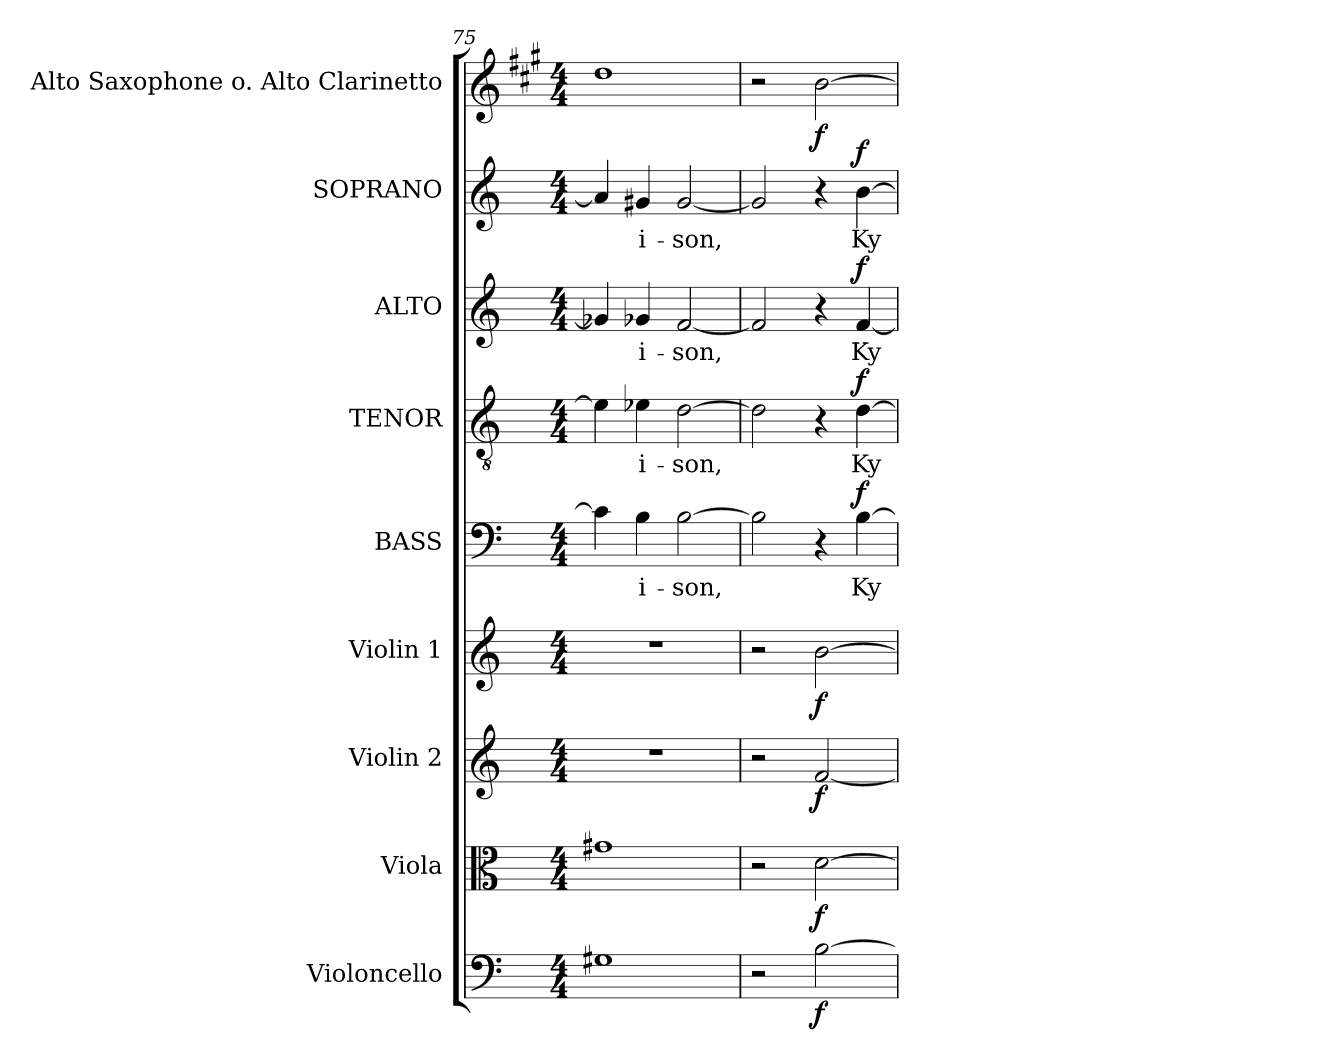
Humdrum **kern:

**kern	**dynam	**kern	**dynam	**kern	**dynam	**kern	**dynam	**kern	**text	**dynam	**kern	**text	**dynam	**kern	**text	**dynam	**kern	**text	**dynam	**kern	**dynam
*part9	*part9	*part8	*part8	*part7	*part7	*part6	*part6	*part5	*part5	*part5	*part4	*part4	*part4	*part3	*part3	*part3	*part2	*part2	*part2	*part1	*part1
*staff9	*staff9	*staff8	*staff8	*staff7	*staff7	*staff6	*staff6	*staff5	*staff5	*staff5	*staff4	*staff4	*staff4	*staff3	*staff3	*staff3	*staff2	*staff2	*staff2	*staff1	*staff1
*I"Violoncello	*	*I"Viola	*	*I"Violin 2	*	*I"Violin 1	*	*I"BASS	*	*	*I"TENOR	*	*	*I"ALTO	*	*	*I"SOPRANO	*	*	*I"Alto Saxophone o. Alto Clarinetto	*
*I'Vc.	*	*I'Vla.	*	*I'Vln. 2	*	*I'Vln. 1	*	*I'B.	*	*	*I'T.	*	*	*I'A.	*	*	*I'S.	*	*	*I'Alto Sax. o. Alto Clar.	*
*clefF4	*	*clefC3	*	*clefG2	*	*clefG2	*	*clefF4	*	*	*clefGv2	*	*	*clefG2	*	*	*clefG2	*	*	*clefG2	*
*	*	*	*	*	*	*	*	*	*	*	*ITrd7c12	*	*	*	*	*	*	*	*	*ITrd5c9	*
*k[]	*	*k[]	*	*k[]	*	*k[]	*	*k[]	*	*	*k[]	*	*	*k[]	*	*	*k[]	*	*	*k[]	*
*C:	*	*C:	*	*C:	*	*C:	*	*C:	*	*	*C:	*	*	*C:	*	*	*C:	*	*	*C:	*
*M4/4	*	*M4/4	*	*M4/4	*	*M4/4	*	*M4/4	*	*	*M4/4	*	*	*M4/4	*	*	*M4/4	*	*	*M4/4	*
=75	=75	=75	=75	=75	=75	=75	=75	=75	=75	=75	=75	=75	=75	=75	=75	=75	=75	=75	=75	=75	=75
1G#Xi	.	1g#Xi	.	1r	.	1r	.	4ci\]	.	.	4E-i\]	.	.	4g-Xi/]	.	.	4ai/]	.	.	1fi	.
!	!	!	!	!	!	!	!	!	!LO:LY:b:color=#000000	!	!	!	!	!	!	!	!	!	!	!	!
!	!	!	!	!	!	!	!	!	!	!	!	!LO:LY:b:color=#000000	!	!	!	!	!	!	!	!	!
!	!	!	!	!	!	!	!	!	!	!	!	!	!	!	!LO:LY:b:color=#000000	!	!	!	!	!	!
!	!	!	!	!	!	!	!	!	!	!	!	!	!	!	!	!	!	!LO:LY:b:color=#000000	!	!	!
.	.	.	.	.	.	.	.	4Bi\	-i-	.	4E-Xi\	-i-	.	4g-Xi/	-i-	.	4g#Xi/	-i-	.	.	.
!	!	!	!	!	!	!	!	!	!LO:LY:b:color=#000000	!	!	!	!	!	!	!	!	!	!	!	!
!	!	!	!	!	!	!	!	!	!	!	!	!LO:LY:b:color=#000000	!	!	!	!	!	!	!	!	!
!	!	!	!	!	!	!	!	!	!	!	!	!	!	!	!LO:LY:b:color=#000000	!	!	!	!	!	!
!	!	!	!	!	!	!	!	!	!	!	!	!	!	!	!	!	!	!LO:LY:b:color=#000000	!	!	!
.	.	.	.	.	.	.	.	[>2Bi\	-son,	.	[>2Di\	-son,	.	[<2fi/	-son,	.	[<2g#i/	-son,	.	.	.
=76	=76	=76	=76	=76	=76	=76	=76	=76	=76	=76	=76	=76	=76	=76	=76	=76	=76	=76	=76	=76	=76
2r	.	2r	.	2r	.	2r	.	2Bi\]	.	.	2Di\]	.	.	2fi/]	.	.	2g#i/]	.	.	2r	.
[>2Bi\	f	[>2di\	f	[<2fi/	f	[>2bi\	f	4r	.	.	4r	.	.	4r	.	.	4r	.	.	[>2di\	f
!	!	!	!	!	!	!	!	!	!LO:LY:b:color=#000000	!	!	!	!	!	!	!	!	!	!	!	!
!	!	!	!	!	!	!	!	!	!	!	!	!LO:LY:b:color=#000000	!	!	!	!	!	!	!	!	!
!	!	!	!	!	!	!	!	!	!	!	!	!	!	!	!LO:LY:b:color=#000000	!	!	!	!	!	!
!	!	!	!	!	!	!	!	!	!	!	!	!	!	!	!	!	!	!LO:LY:b:color=#000000	!	!	!
.	.	.	.	.	.	.	.	[>4Bi\	Ky-	f	[>4Di\	Ky-	f	[<4fi/	Ky-	f	[>4bi\	Ky-	f	.	.
=	=	=	=	=	=	=	=	=	=	=	=	=	=	=	=	=	=	=	=	=	=
*-	*-	*-	*-	*-	*-	*-	*-	*-	*-	*-	*-	*-	*-	*-	*-	*-	*-	*-	*-	*-	*-
